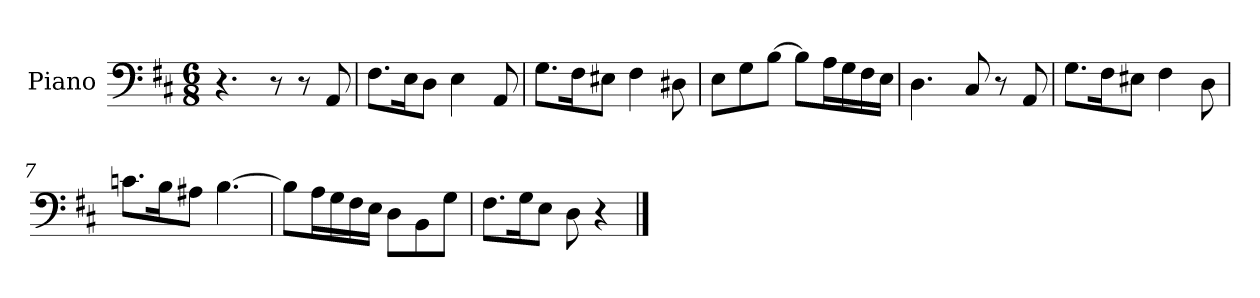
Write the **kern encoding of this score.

**kern
*part1
*staff1
*I"Piano
*I'Pno
*clefF4
*k[f#c#]
*D:
*M6/8
=1
4.r
8r
8r
8AA/
=2
8.F#\L
16E\K
8D\J
4E\
8AA/
=3
8.G\L
16F#\K
8E#X\J
4F#\
8D#X\
=4
8E\L
8G\
[8B\J
8B\L]
16A\L
16G\
16F#\
16E\JJ
=5
4.D\
8C#/
8r
8AA/
=6
8.G\L
16F#\K
8E#X\J
4F#\
8D\
=7
8.cn\L
16B\K
8A#X\J
[4.B\
=8
8B\L]
16A\L
16G\
16F#\
16E\JJ
8D\L
8BB\
8G\J
=9
8.F#\L
16G\K
8E\J
8D\
4r
==
*-
